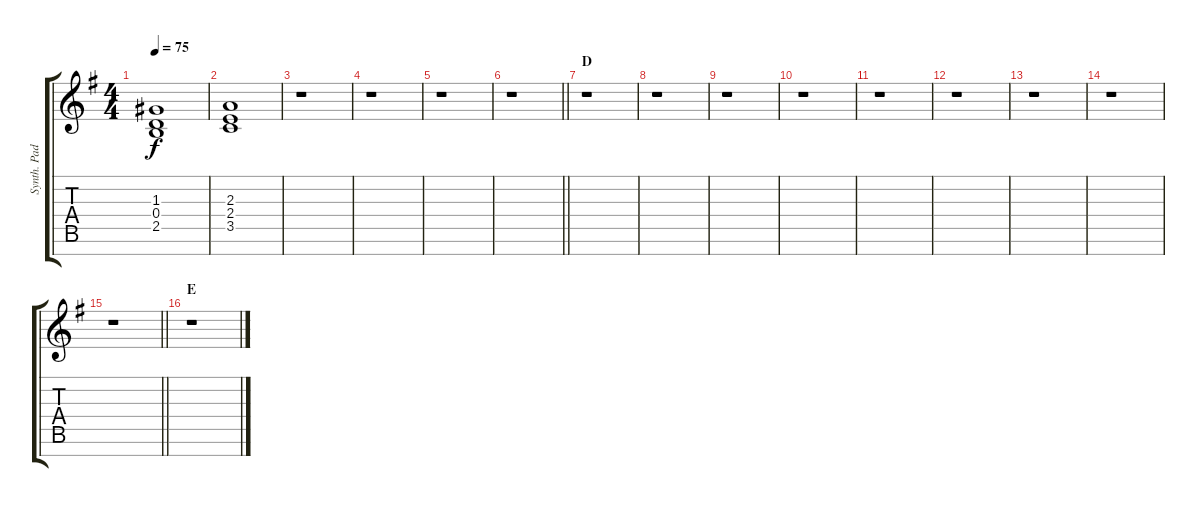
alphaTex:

\track ("Synth. Pad" "Synth. Pad") {instrument pad2warm}
\staff {score tabs}
\tuning (E5 B4 G4 D4 A3 E3 B2) {hide}
\ts (4 4)
\tempo 75
\clef g2
\ks g
(1.3 0.4 2.5).1{dy f} |
(2.3 2.4 3.5).1 |
r.1 |
r.1 |
r.1 |
\barLineRight lightlight
r.1 |
\section ("" "D")
r.1 |
r.1 |
r.1 |
r.1 |
r.1 |
r.1 |
r.1 |
r.1 |
\barLineRight lightlight
r.1 |
\section ("" "E")
r.1
